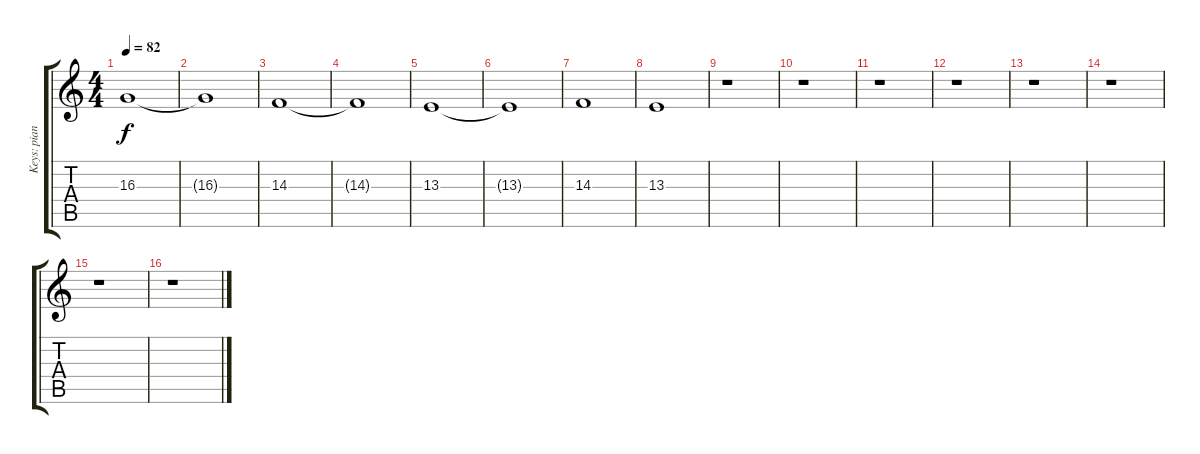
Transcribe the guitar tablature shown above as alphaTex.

\track ("Keys: piano" "Keys: pian") {instrument acousticgrandpiano}
\staff {score tabs}
\tuning (C4 G3 Eb3 Bb2 F2 C2) {hide}
\ts (4 4)
\tempo 82
\clef g2
\ks c
16.3.1{dy f} |
16.3{t}.1 |
14.3.1 |
14.3{t}.1 |
13.3.1 |
13.3{t}.1 |
14.3.1 |
13.3.1 |
r.1 |
r.1 |
r.1 |
r.1 |
r.1 |
r.1 |
r.1 |
r.1
